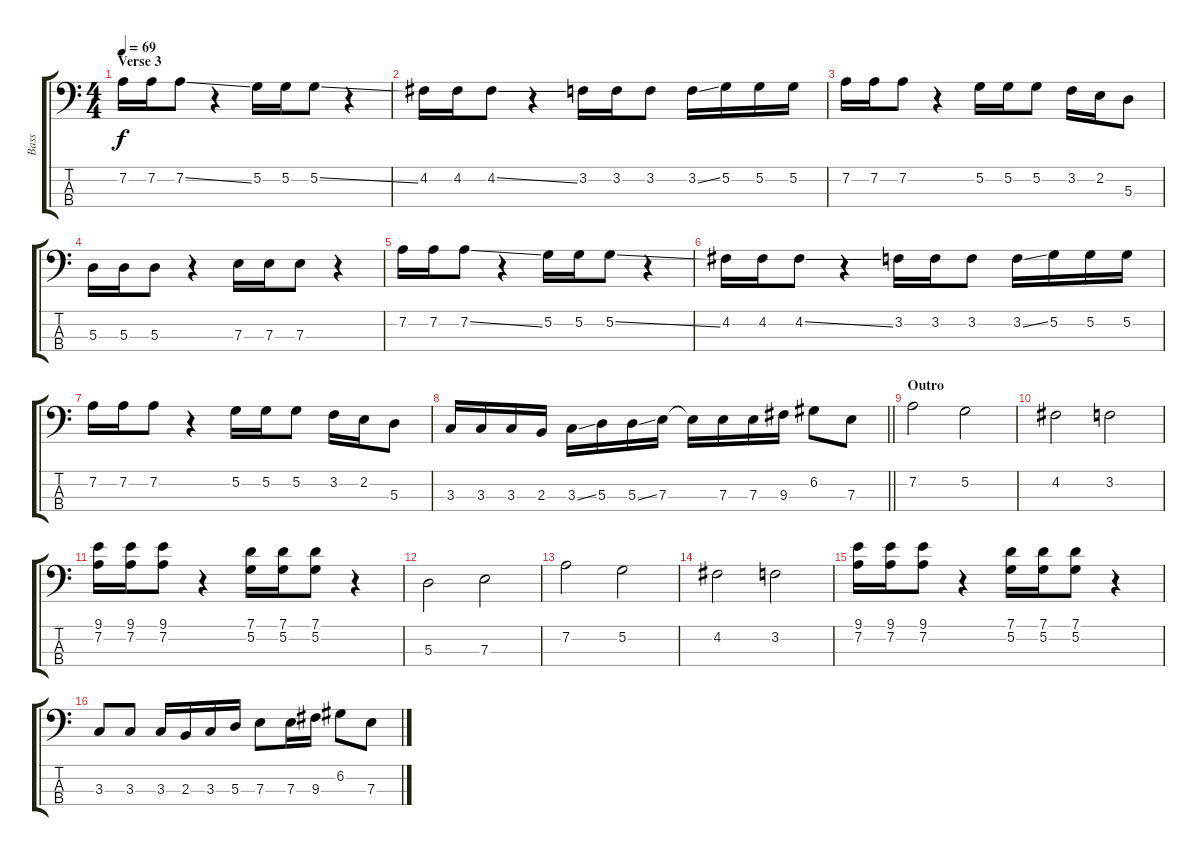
\track ("Bass" "Bass") {instrument electricbasspick}
\staff {score tabs}
\tuning (G2 D2 A1 E1) {hide}
\ts (4 4)
\section ("" "Verse 3")
\tempo 69
\clef f4
\ks c
7.2.16{dy f} 7.2.16 7.2{ss}.8 r.4 5.2.16 5.2.16 5.2{ss}.8 r.4 |
4.2.16 4.2.16 4.2{ss}.8 r.4 3.2.16 3.2.16 3.2.8 3.2{ss}.16 5.2.16 5.2.16 5.2.16 |
7.2.16 7.2.16 7.2.8 r.4 5.2.16 5.2.16 5.2.8 3.2.16 2.2.16 5.3.8 |
5.3.16 5.3.16 5.3.8 r.4 7.3.16 7.3.16 7.3.8 r.4 |
7.2.16 7.2.16 7.2{ss}.8 r.4 5.2.16 5.2.16 5.2{ss}.8 r.4 |
4.2.16 4.2.16 4.2{ss}.8 r.4 3.2.16 3.2.16 3.2.8 3.2{ss}.16 5.2.16 5.2.16 5.2.16 |
7.2.16 7.2.16 7.2.8 r.4 5.2.16 5.2.16 5.2.8 3.2.16 2.2.16 5.3.8 |
\barLineRight lightlight
3.3.16 3.3.16 3.3.16 2.3.16 3.3{ss}.16 5.3.16 5.3{ss}.16 7.3.16 7.3{t}.16 7.3.16 7.3.16 9.3.16 6.2.8 7.3.8 |
\section ("" "Outro")
7.2.2 5.2.2 |
4.2.2 3.2.2 |
(9.1 7.2).16 (9.1 7.2).16 (9.1 7.2).8 r.4 (7.1 5.2).16 (7.1 5.2).16 (7.1 5.2).8 r.4 |
5.3.2 7.3.2 |
7.2.2 5.2.2 |
4.2.2 3.2.2 |
(9.1 7.2).16 (9.1 7.2).16 (9.1 7.2).8 r.4 (7.1 5.2).16 (7.1 5.2).16 (7.1 5.2).8 r.4 |
3.3.8 3.3.8 3.3.16 2.3.16 3.3.16 5.3.16 7.3.8 7.3.16 9.3.16 6.2.8 7.3.8
